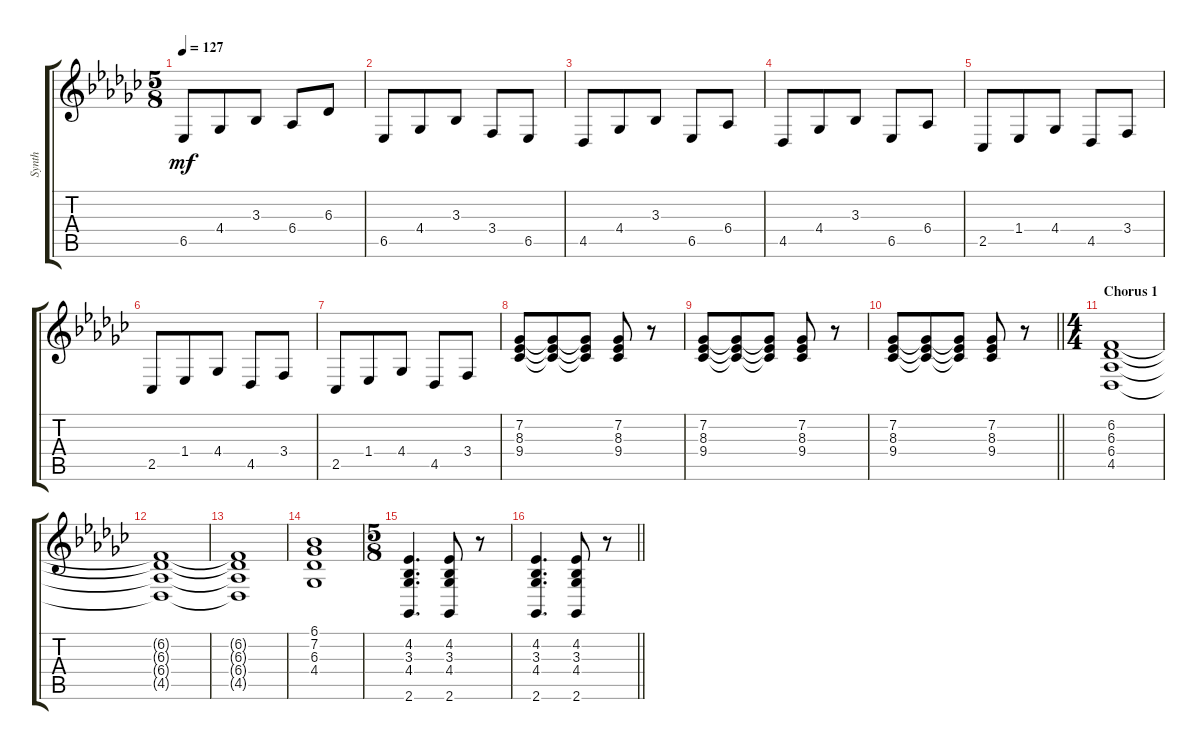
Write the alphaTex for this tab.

\track ("Synth" "Synth") {instrument lead2sawtooth}
\staff {score tabs}
\tuning (E4 B3 G3 D3 A2 E2) {hide}
\ts (5 8)
\tempo 127
\clef g2
\ks ebminor
6.5.8{dy mf} 4.4.8 3.3.8 6.4.8 6.3.8 |
6.5.8 4.4.8 3.3.8 3.4.8 6.5.8 |
4.5.8 4.4.8 3.3.8 6.5.8 6.4.8 |
4.5.8 4.4.8 3.3.8 6.5.8 6.4.8 |
2.5.8 1.4.8 4.4.8 4.5.8 3.4.8 |
2.5.8 1.4.8 4.4.8 4.5.8 3.4.8 |
2.5.8 1.4.8 4.4.8 4.5.8 3.4.8 |
(7.2 8.3 9.4).8 (7.2{t} 8.3{t} 9.4{t}).8 (7.2{t} 8.3{t} 9.4{t}).8 (7.2 8.3 9.4).8 r.8 |
(7.2 8.3 9.4).8 (7.2{t} 8.3{t} 9.4{t}).8 (7.2{t} 8.3{t} 9.4{t}).8 (7.2 8.3 9.4).8 r.8 |
\barLineRight lightlight
(7.2 8.3 9.4).8 (7.2{t} 8.3{t} 9.4{t}).8 (7.2{t} 8.3{t} 9.4{t}).8 (7.2 8.3 9.4).8 r.8 |
\ts (4 4)
\section ("" "Chorus 1")
(6.2 6.3 6.4 4.5).1 |
(6.2{t} 6.3{t} 6.4{t} 4.5{t}).1 |
(6.2{t} 6.3{t} 6.4{t} 4.5{t}).1 |
(6.1 7.2 6.3 4.4).1 |
\ts (5 8)
(4.2 3.3 4.4 2.6).4{d} (4.2 3.3 4.4 2.6).8 r.8 |
\barLineRight lightlight
(4.2 3.3 4.4 2.6).4{d} (4.2 3.3 4.4 2.6).8 r.8
